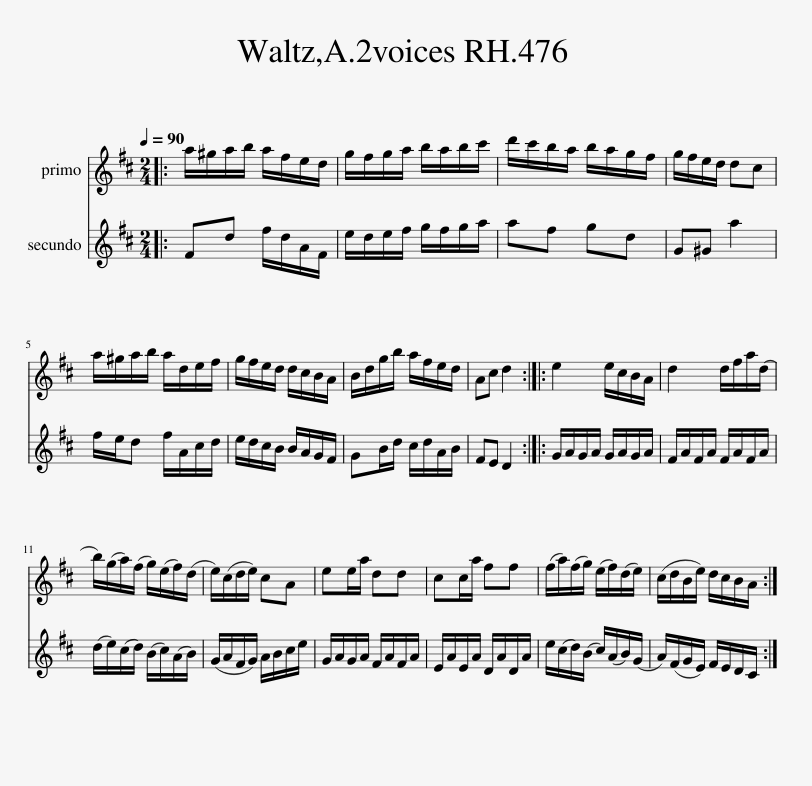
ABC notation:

X:1
%%score 1 2
L:1/8
Q:1/4=90
M:2/4
I:linebreak $
K:D
V:1 treble
V:2 treble
V:1
|: a/^g/a/b/ a/f/e/d/ | g/f/g/a/ b/a/b/c'/ | d'/c'/b/a/ b/a/g/f/ | g/f/e/d/ dc |$ a/^g/a/b/ a/d/e/f/ | %5
 g/f/e/d/ d/c/B/A/ | B/d/g/b/ a/f/e/d/ | Ac d2 :: e2 e/c/B/A/ | d2 d/f/a/(d/ |$ %10
 b/)(g/a/)(f/ g/)(e/f/)(d/ | e/)(c/d/e/) cA | ee/a/ dd | cc/a/ ff | (f/a/)(f/g/) (e/f/)(d/e/) | %15
 (c/d/B/e/) d/c/B/A/ :| %16
V:2
|: Fd f/d/A/F/ | e/d/e/f/ g/f/g/a/ | af gd | G^G a2 |$ f/e/d f/A/c/d/ | %5
 e/d/c/B/ B/A/G/F/ | GB/d/ c/d/A/B/ | FE D2 :: G/A/G/A/ G/A/G/A/ | F/A/F/A/ F/A/F/A/ |$ %10
 (d/e/)(c/d/) (B/c/)(A/B/) | (G/A/F/G/) A/B/c/e/ | G/A/G/A/ F/A/F/A/ | E/A/E/A/ D/A/D/A/ | e/(c/d/)(B/ c/)(A/B/)(G/ | %15
 A/)(F/G/E/) F/E/D/C/ :| %16
